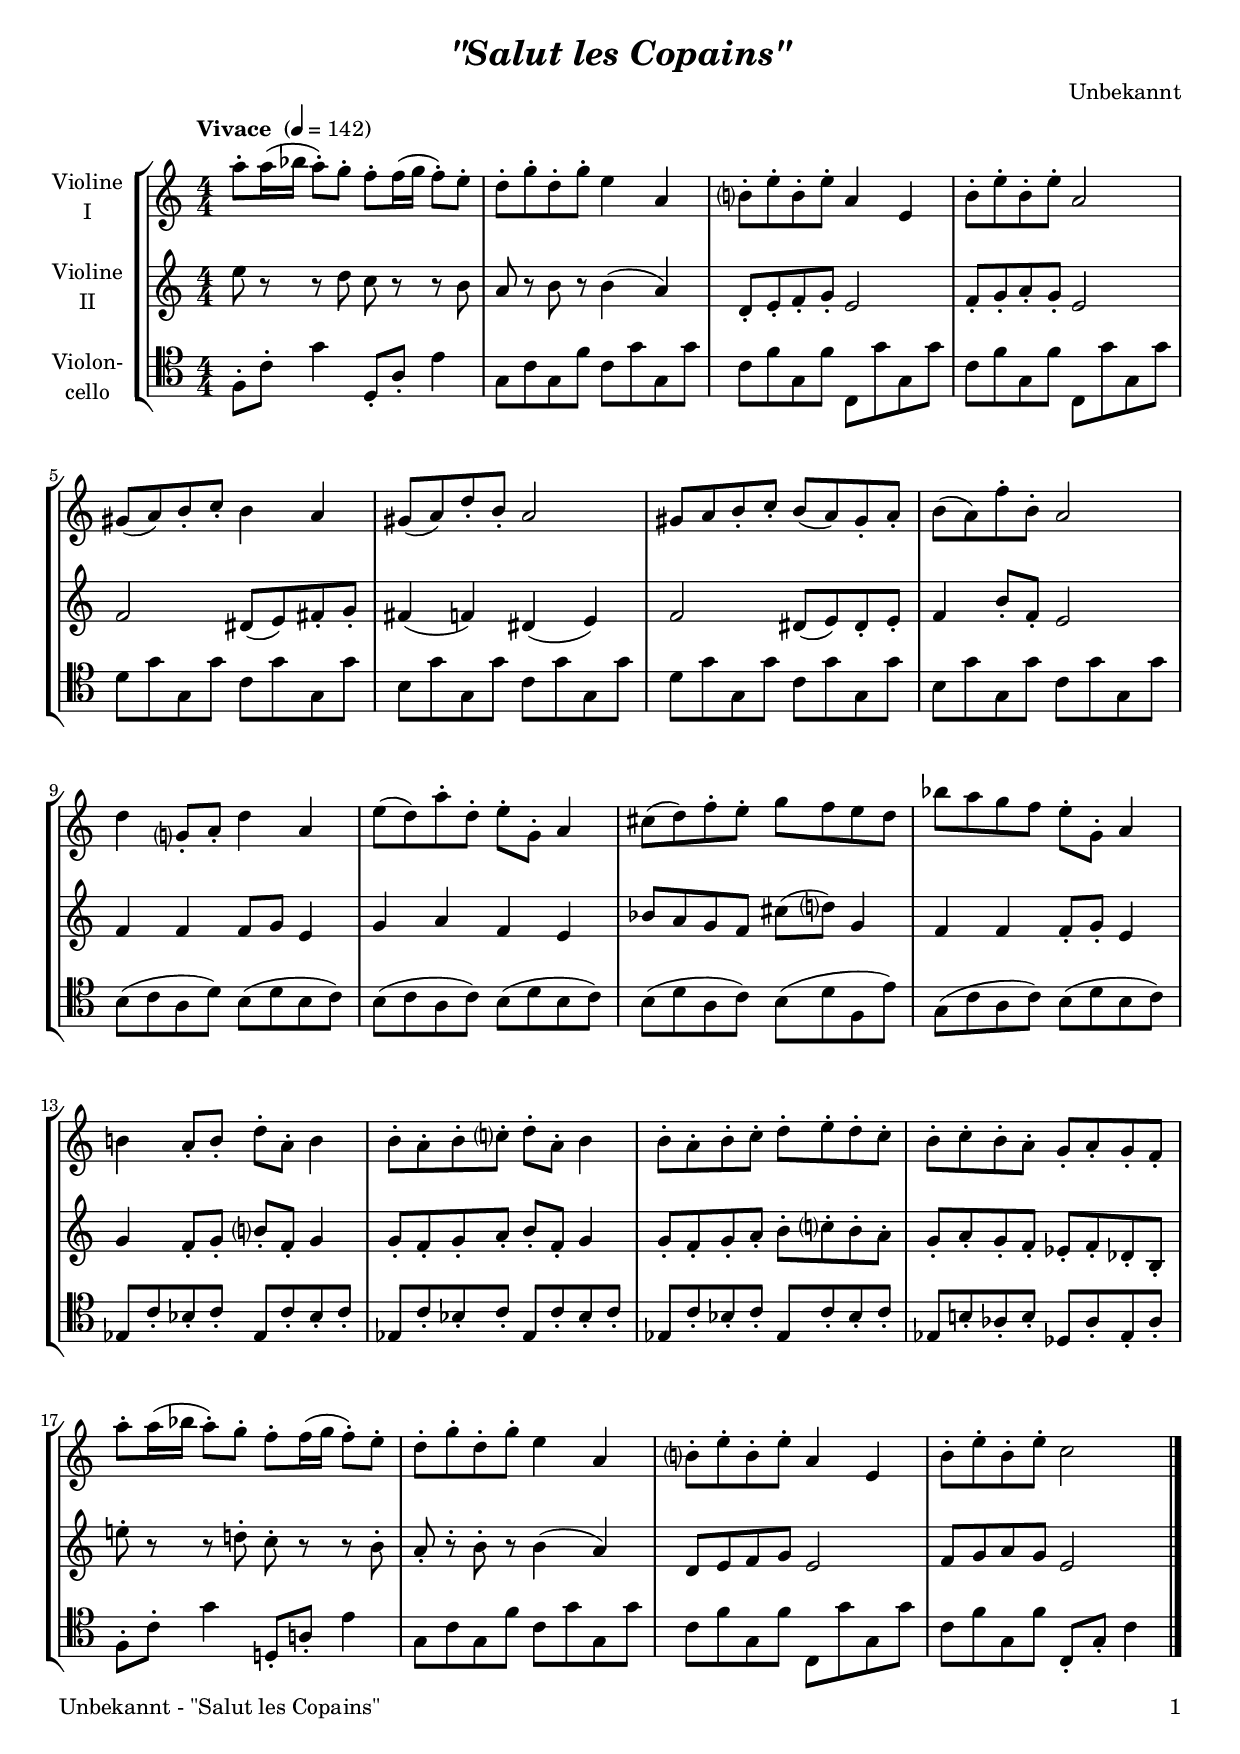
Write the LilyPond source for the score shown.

\version "2.20.2"
\include "deutsch.ly"

#(set-global-staff-size 19)

\header {
  title     = \markup \bold \italic "\"Salut les Copains\""
  composer  = "Unbekannt"
%  arranger  = ""
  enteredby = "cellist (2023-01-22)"
%  piece     = ""
}

voiceconsts = {
  \key c \major
  \time 4/4
  \clef "treble"
  \numericTimeSignature
  \compressEmptyMeasures
  % Set default beaming for all staves
%  \set Timing.beamExceptions = #'()
%  \set Timing.baseMoment     = #(ly:make-moment 1 4)
%  \set Timing.beatStructure  = #'(1 1 1)
  \tempo "Vivace " 4=142
}

micl = "clarinet"
mifl = "flute"
miob = "oboe"
mifh = "french horn"
misx = "tenor sax"
mist = "string ensemble 1"
mivl = "violin"
miva = "viola"
miba = "cello"
mipz = "pizzicato strings"

va = \relative c''' {
  \voiceconsts

  a8-. a16( b a8)-. g-. f-. f16( g f8)-. e-.
  d-. g-. d-. g-. e4 a,
  h?8-. e-. h-. e-. a,4 e
  h'8-. e-. h-. e-. a,2

  gis8( a) h-. c-. h4 a
  gis8( a) d-. h-. a2
  gis8 a h-. c-. h( a) gis-. a-.
  h( a) f'-. h,-. a2
  d4 g,?8-. a-. d4 a

  e'8( d) a'-. d,-. e-. g,-. a4
  cis8( d) f-. e-. g f e d
  b' a g f e-. g,-. a4
  h! a8-. h-. d-. a-. h4

  h8-. a-. h-. c?-. d-. a-. h4
  h8-. a-. h-. c-. d-. e-. d-. c-.
  h-. c-. h-. a-. g-. a-. g-. f-.

  a'-. a16( b a8)-. g-. f-. f16( g f8)-. e-.
  d-. g-. d-. g-. e4 a,
  h?8-. e-. h-. e-.  a,4 e
  h'8-. e-. h-. e-. c2 \bar "|."
}

vb = \relative c'' {
  \voiceconsts

  e8 r r d c r r h
  a r h r h4( a)
  d,8-. e-. f-. g-. e2
  f8-. g-. a-. g-. e2

  f dis8( e) fis-. g-.
  fis4( f) dis( e)
  f2 dis8( e) dis-. e-.
  f4 h8-. f-. e2
  f4 f f8 g e4

  g a f e
  b'8 a g f cis'( d?) g,4
  f f f8-. g-. e4
  g f8-. g-. h?-. f-. g4

  g8-. f-. g-. a-. h-. f-. g4
  g8-. f-. g-. a-. h-. c?-. h-. a-.
  g-. a-. g-. f-. es-. f-. des-. h-.

  e'!-. r r d!-. c-. r r h-.
  a-. r-. h-. r h4( a)
  d,8 e f g e2
  f8 g a g e2 \bar "|."
}

vc = \relative c {
  \voiceconsts
  \clef "tenor"

  f8-. c'-. g'4 d,8-. a'-. e'4
  g,8 c g f' c g' g, g'
  c, f g, f' c, g'' g, g'
  c, f g, f' c, g'' g, g'

  d g g, g' c, g' g, g'
  h, g' g, g' c, g' g, g'
  d g g, g' c, g' g, g'
  h, g' g, g' c, g' g, g'

  h,( c a d) h( d h c)
  h( c a c) h( d h c)
  h( d a c) h( d f, e')
  g,( c a c) h( d h c)

  es, c'-. b-. c-. es, c'-. b-. c-.
  es, c'-. b-. c-. es, c'-. b-. c-.
  es, c'-. b-. c-. es, c'-. b-. c-.
  es, h'!-. as-. h-. des, as'-. es-. as-.

  f-. c'-. g'4 d,!8-. a'!-. e'4
  g,8 c g f' c g' g, g'
  c, f g, f' c, g'' g, g'
  c, f g, f' c,-. g'-. c4 \bar "|."
}


music = \new StaffGroup <<
      \new Staff {
	\set Staff.midiInstrument = \mivl
	\set Staff.instrumentName = \markup \center-column { "Violine" "I" }
	\transpose  g g { \va }
      }

      \new Staff {
	\set Staff.midiInstrument = \mivl
	\set Staff.instrumentName = \markup \center-column { "Violine" "II" }
	\transpose  g g { \vb }
      }

      \new Staff {
	\set Staff.midiInstrument = \miba
	\set Staff.instrumentName = \markup \center-column { "Violon-" "cello" }
	\transpose  g g { \vc }
      }
>>

\book {
   \paper {
    print-page-number = ##t
    print-first-page-number = ##t
    ragged-last-bottom = ##f
    oddHeaderMarkup = \markup \null
    evenHeaderMarkup = \markup \null
    oddFooterMarkup = \markup {
      \fill-line {
        \on-the-fly #print-page-number-check-first
        "Unbekannt - \"Salut les Copains\"" \fromproperty #'page:page-number-string
      }
    }
    evenFooterMarkup = \oddFooterMarkup
  } \score {
    \music
    \layout {}
  }

  \score {
    \unfoldRepeats \music

    \midi {
      \context {
        \Score
      }
    }
  }
}